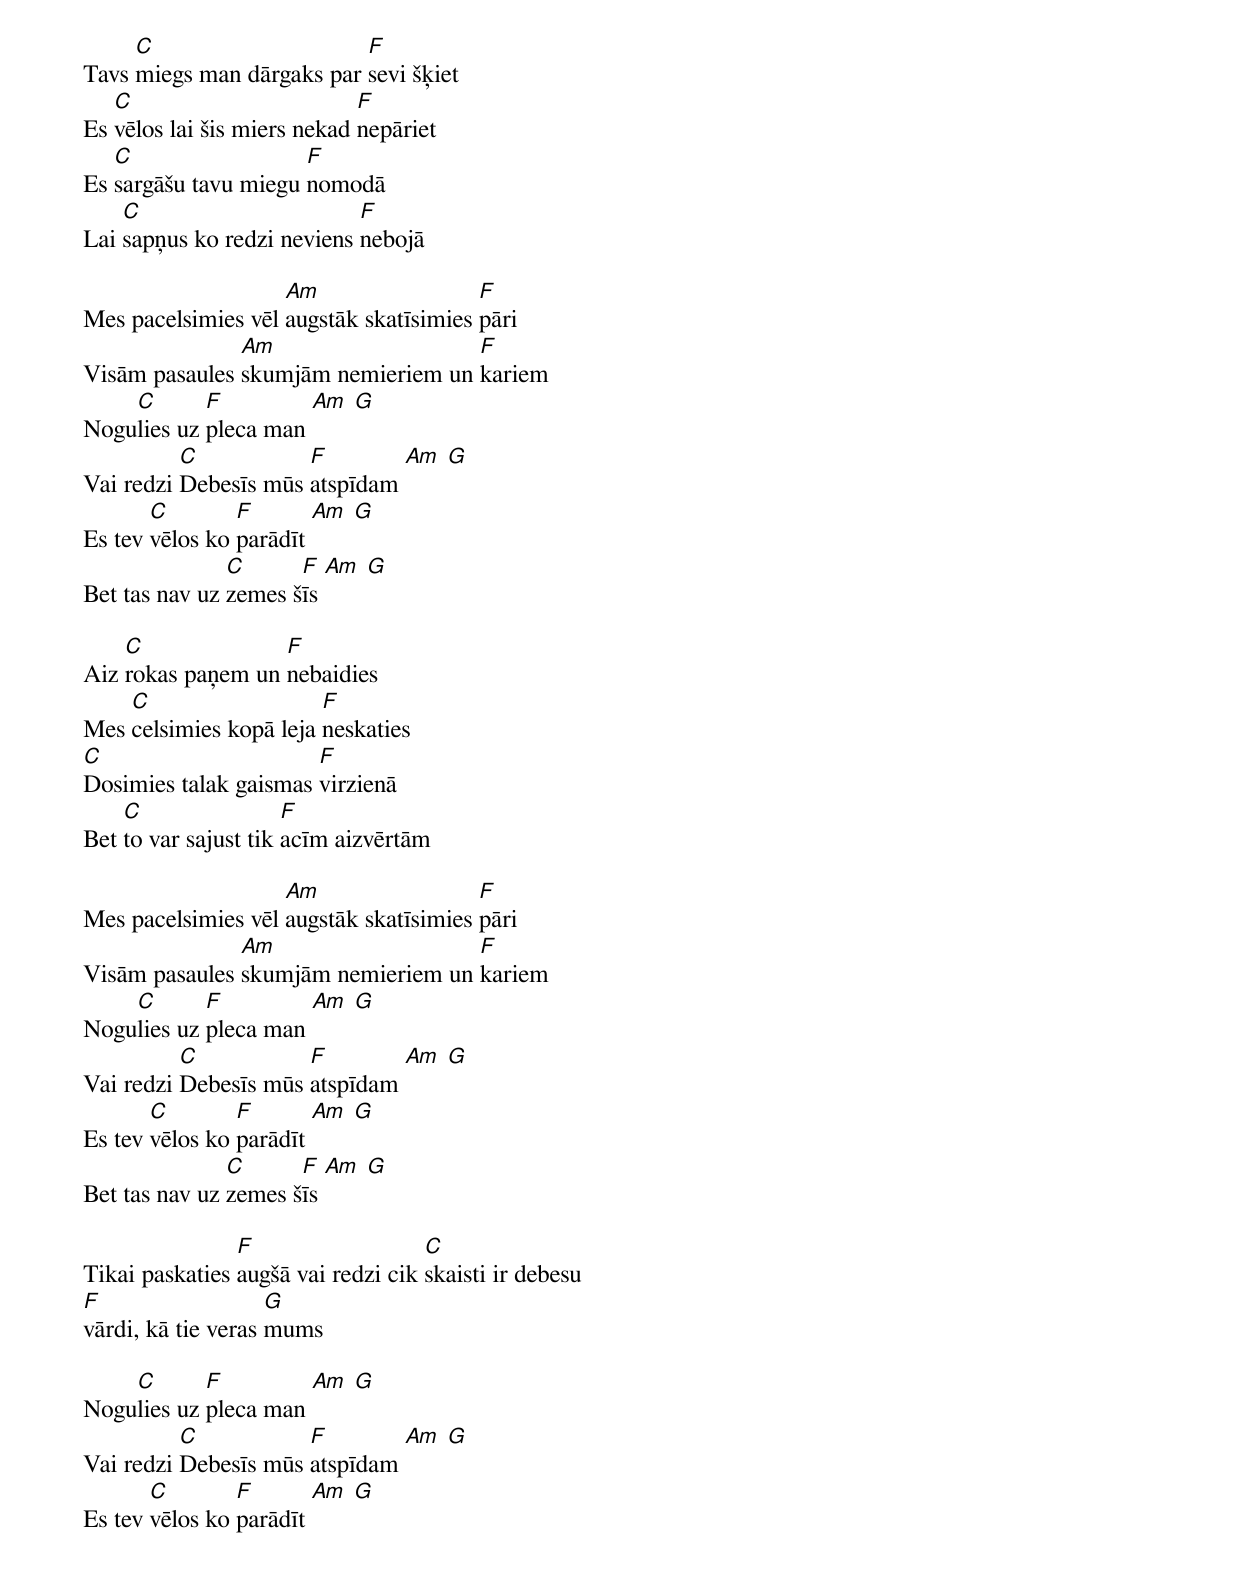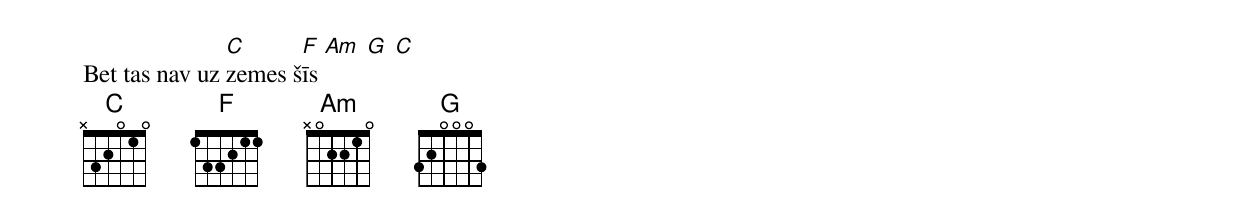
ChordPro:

Tavs [C]miegs man dārgaks par [F]sevi šķiet
Es [C]vēlos lai šis miers nekad [F]nepāriet
Es [C]sargāšu tavu miegu [F]nomodā
Lai [C]sapņus ko redzi neviens [F]nebojā

Mes pacelsimies vēl [Am]augstāk skatīsimies [F]pāri
Visām pasaules [Am]skumjām nemieriem un [F]kariem
Nogu[C]lies uz [F]pleca man [Am] [G]
Vai redzi [C]Debesīs mūs [F]atspīdam [Am] [G]
Es tev [C]vēlos ko [F]parādīt [Am] [G]
Bet tas nav uz [C]zemes š[F]īs [Am] [G]

Aiz [C]rokas paņem un [F]nebaidies
Mes [C]celsimies kopā leja [F]neskaties
[C]Dosimies talak gaismas [F]virzienā
Bet [C]to var sajust tik [F]acīm aizvērtām

Mes pacelsimies vēl [Am]augstāk skatīsimies [F]pāri
Visām pasaules [Am]skumjām nemieriem un [F]kariem
Nogu[C]lies uz [F]pleca man [Am] [G]
Vai redzi [C]Debesīs mūs [F]atspīdam [Am] [G]
Es tev [C]vēlos ko [F]parādīt [Am] [G]
Bet tas nav uz [C]zemes š[F]īs [Am] [G]

Tikai paskaties [F]augšā vai redzi cik [C]skaisti ir debesu
[F]vārdi, kā tie veras [G]mums

Nogu[C]lies uz [F]pleca man [Am] [G]
Vai redzi [C]Debesīs mūs [F]atspīdam [Am] [G]
Es tev [C]vēlos ko [F]parādīt [Am] [G]
Bet tas nav uz [C]zemes š[F]īs [Am] [G] [C]
